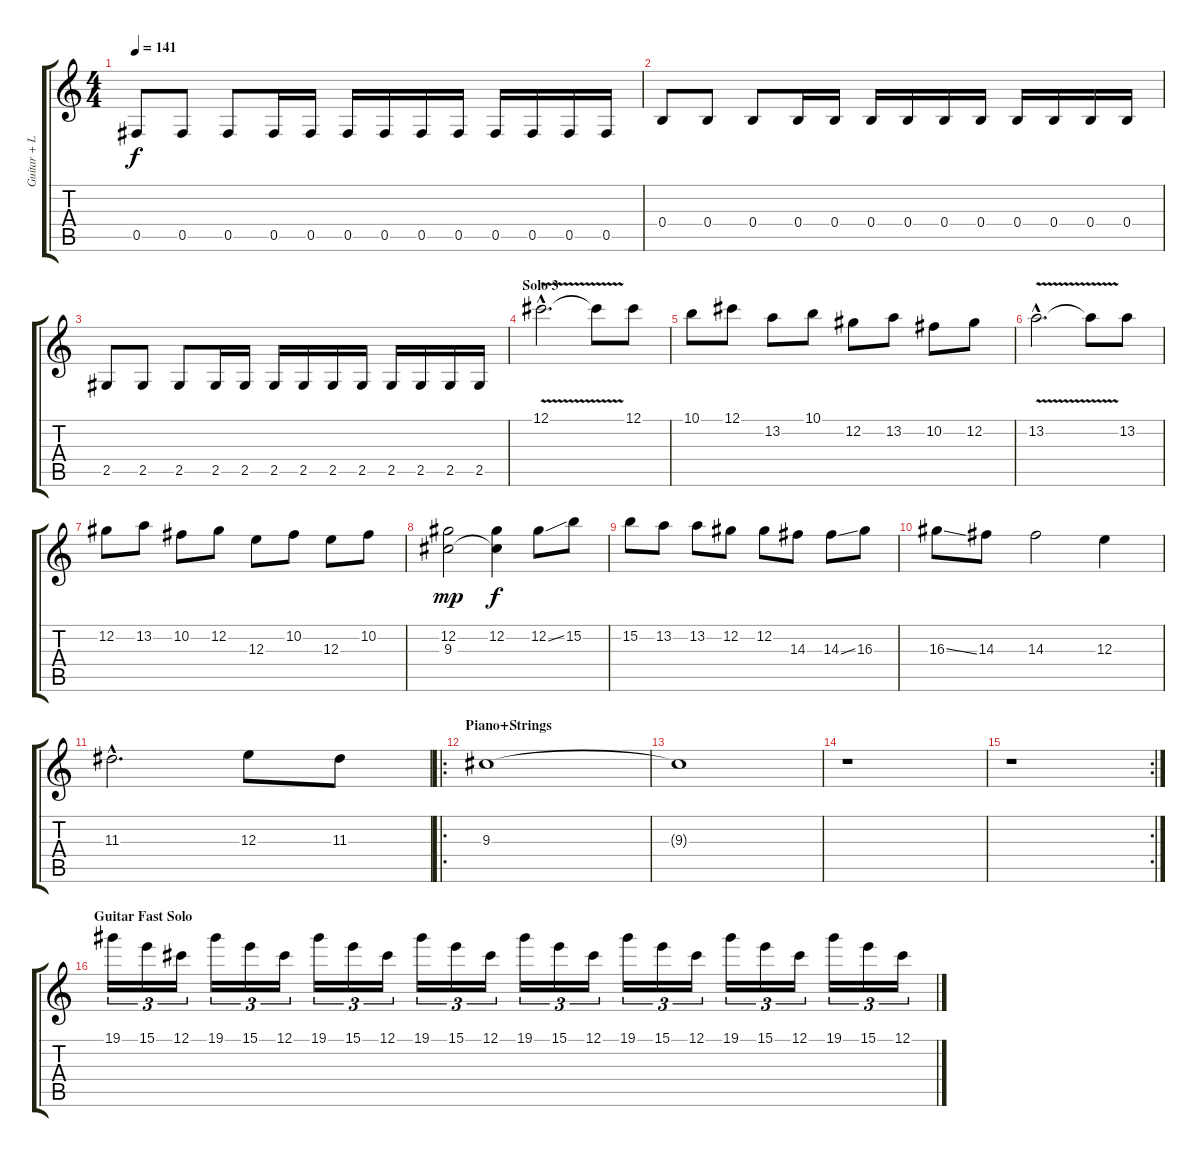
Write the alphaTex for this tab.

\track ("Guitar + Lead" "Guitar + L") {instrument overdrivenguitar}
\staff {score tabs}
\tuning (Db4 Ab3 E3 B2 Gb2 Db2) {hide}
\ts (4 4)
\tempo 141
\clef g2
\ks c
0.5.8{dy f} 0.5.8 0.5.8 0.5.16 0.5.16 0.5.16 0.5.16 0.5.16 0.5.16 0.5.16 0.5.16 0.5.16 0.5.16 |
0.4.8 0.4.8 0.4.8 0.4.16 0.4.16 0.4.16 0.4.16 0.4.16 0.4.16 0.4.16 0.4.16 0.4.16 0.4.16 |
2.5.8 2.5.8 2.5.8 2.5.16 2.5.16 2.5.16 2.5.16 2.5.16 2.5.16 2.5.16 2.5.16 2.5.16 2.5.16 |
\section ("" "Solo 3")
12.1{v hac}.2{d volume 16 instrument distortionguitar} 12.1{t}.8 12.1.8 |
10.1.8 12.1.8 13.2.8 10.1.8 12.2.8 13.2.8 10.2.8 12.2.8 |
13.2{v hac}.2{d} 13.2{t}.8 13.2.8 |
12.2.8 13.2.8 10.2.8 12.2.8 12.3.8 10.2.8 12.3.8 10.2.8 |
(12.2 9.3).2{dy mp} (12.2 9.3{t}).4{dy f} 12.2{ss}.8 15.2.8 |
15.2.8 13.2.8 13.2.8 12.2.8 12.2.8 14.3.8 14.3{ss}.8 16.3.8 |
16.3{ss}.8 14.3.8 14.3.2 12.3.4 |
11.3{hac}.2{d} 12.3.8 11.3.8 |
\ro
\section ("" "Piano+Strings")
9.3.1{volume 0} |
9.3{t}.1 |
r.1 |
\rc 2
r.1 |
\section ("" "Guitar Fast Solo")
19.1.16{tu (3 2) volume 16 instrument overdrivenguitar} 15.1.16{tu (3 2)} 12.1.16{tu (3 2)} 19.1.16{tu (3 2)} 15.1.16{tu (3 2)} 12.1.16{tu (3 2)} 19.1.16{tu (3 2) volume 16 instrument overdrivenguitar} 15.1.16{tu (3 2)} 12.1.16{tu (3 2)} 19.1.16{tu (3 2)} 15.1.16{tu (3 2)} 12.1.16{tu (3 2)} 19.1.16{tu (3 2) volume 16 instrument overdrivenguitar} 15.1.16{tu (3 2)} 12.1.16{tu (3 2)} 19.1.16{tu (3 2)} 15.1.16{tu (3 2)} 12.1.16{tu (3 2)} 19.1.16{tu (3 2) volume 16 instrument overdrivenguitar} 15.1.16{tu (3 2)} 12.1.16{tu (3 2)} 19.1.16{tu (3 2)} 15.1.16{tu (3 2)} 12.1.16{tu (3 2)}
